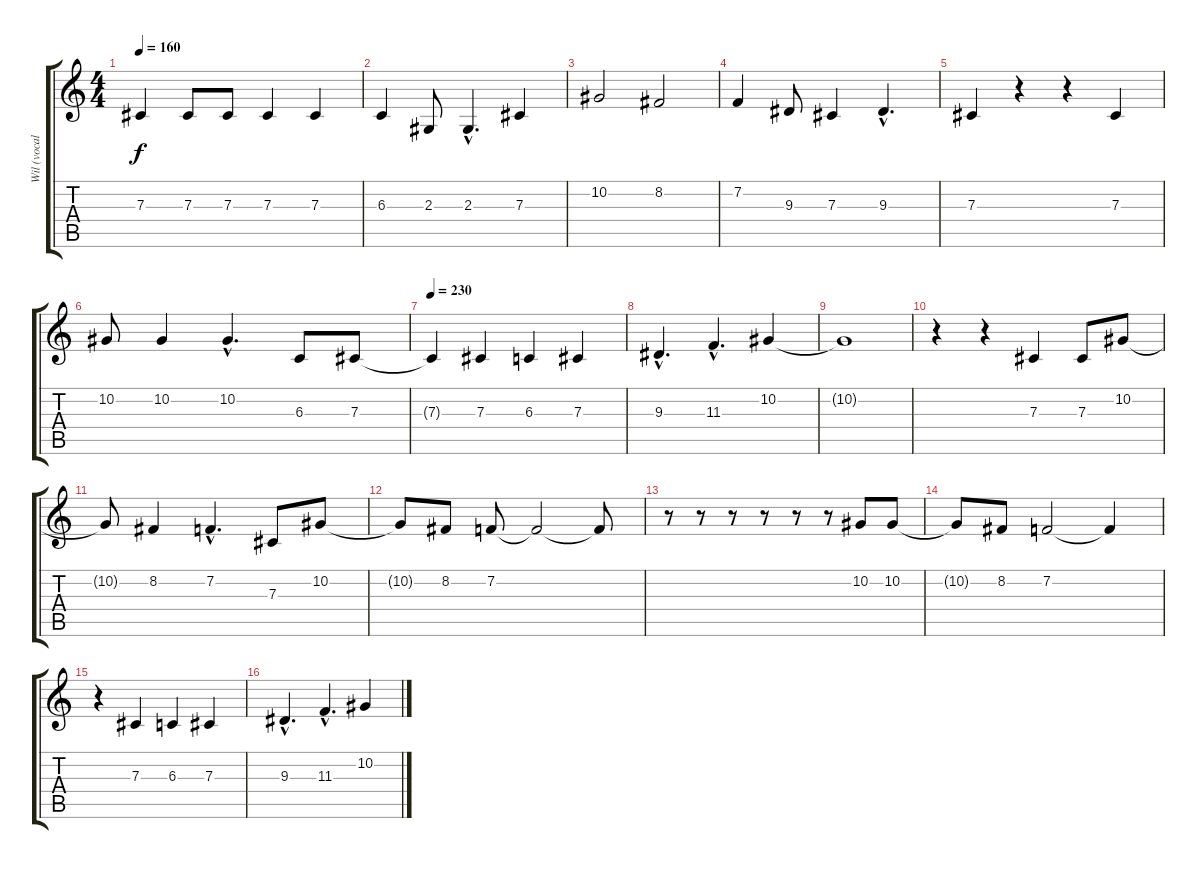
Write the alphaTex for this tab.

\track ("Wil (vocal)" "Wil (vocal") {instrument bassoon}
\staff {score tabs}
\tuning (Eb4 Bb3 Gb3 Db3 Ab2 Db2) {hide}
\ts (4 4)
\tempo 160
\clef g2
\ks c
7.3{t}.4{dy f} 7.3.8 7.3.8 7.3.4 7.3.4 |
6.3.4 2.3.8 2.3{hac}.4{d} 7.3.4 |
10.2.2 8.2.2 |
7.2.4 9.3.8 7.3.4 9.3{hac}.4{d} |
7.3.4 r.4 r.4 7.3.4 |
10.2.8 10.2.4 10.2{hac}.4{d} 6.3.8 7.3.8 |
\tempo 230
7.3{t}.4 7.3.4 6.3.4 7.3.4 |
9.3{hac}.4{d} 11.3{hac}.4{d} 10.2.4 |
10.2{t}.1 |
r.4 r.4 7.3.4 7.3.8 10.2.8 |
10.2{t}.8 8.2.4 7.2{hac}.4{d} 7.3.8 10.2.8 |
10.2{t}.8 8.2.8 7.2.8 7.2{t}.2 7.2{t}.8 |
r.8 r.8 r.8 r.8 r.8 r.8 10.2.8 10.2.8 |
10.2{t}.8 8.2.8 7.2.2 7.2{t}.4 |
r.4 7.3.4 6.3.4 7.3.4 |
9.3{hac}.4{d} 11.3{hac}.4{d} 10.2.4
